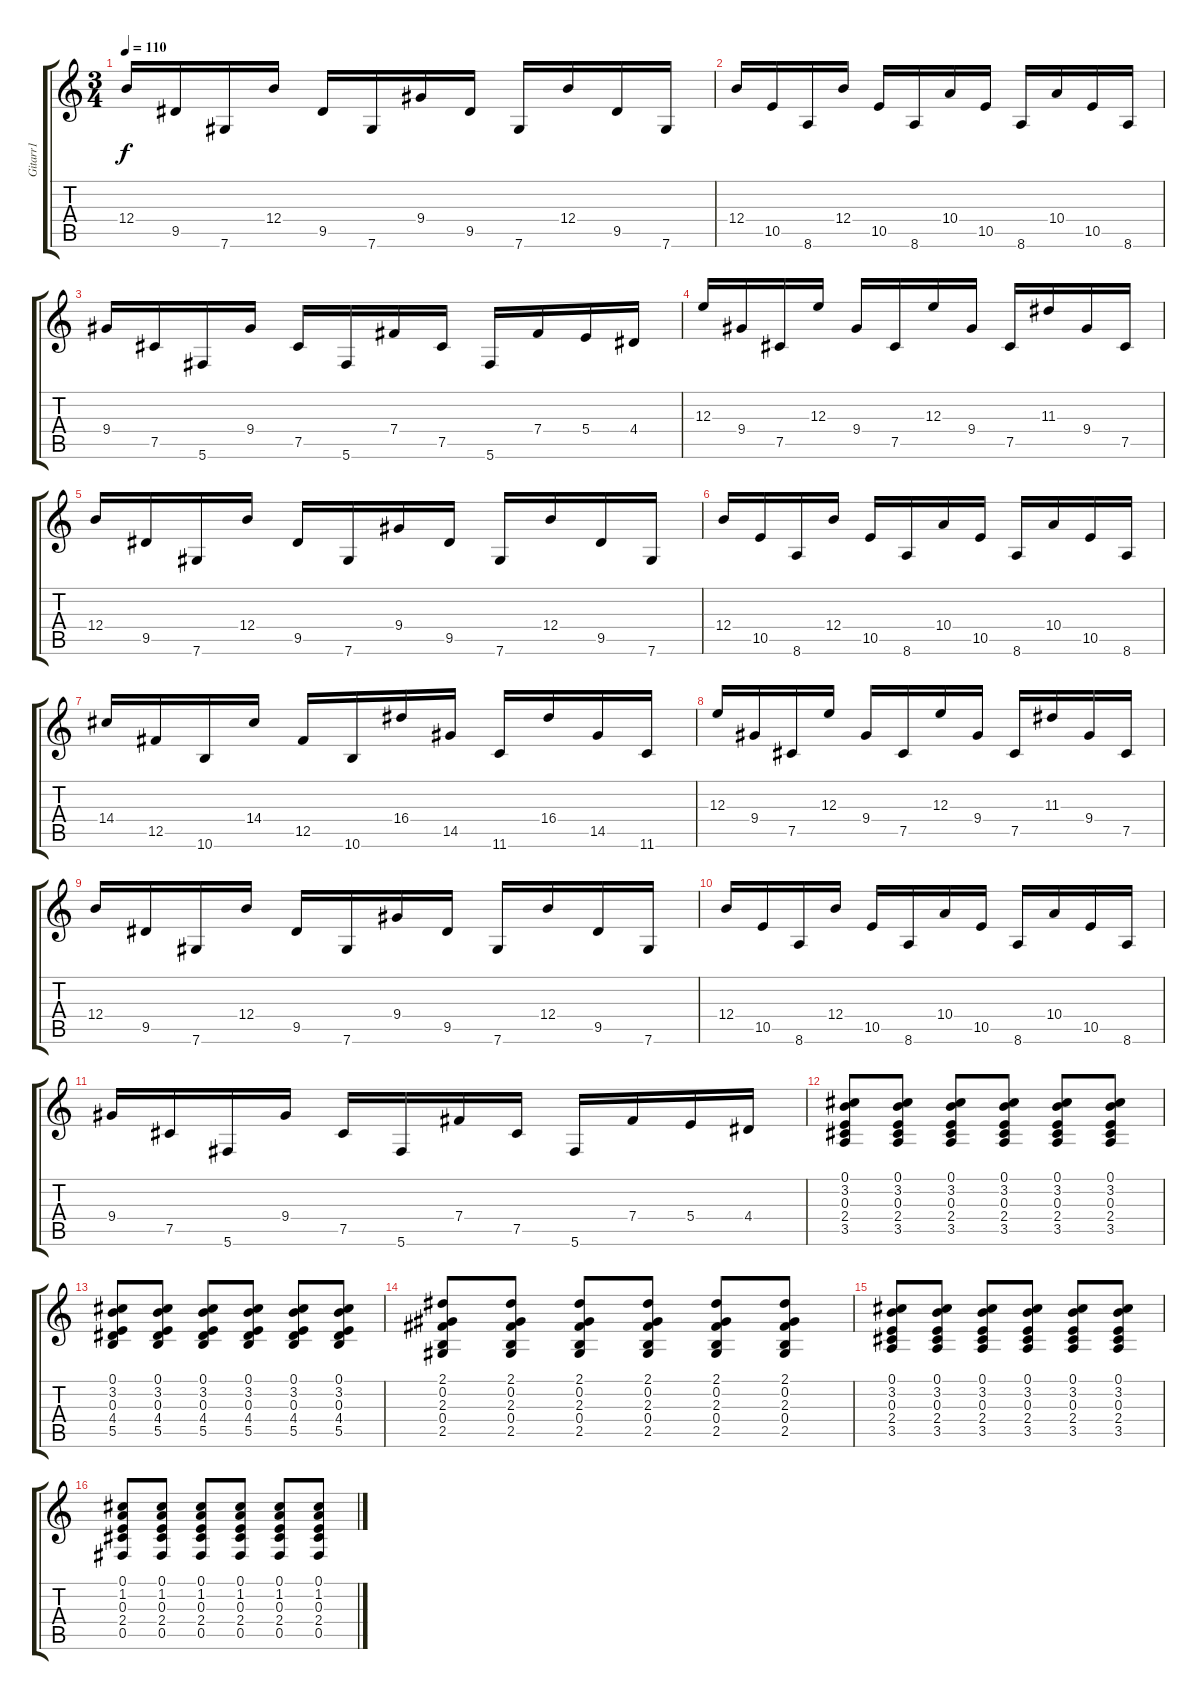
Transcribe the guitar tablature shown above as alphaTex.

\track ("Gitarr1" "Gitarr1") {instrument overdrivenguitar}
\staff {score tabs}
\tuning (Db4 Ab3 E3 B2 Gb2 Db2) {hide}
\ts (3 4)
\tempo 110
\clef g2
\ks c
12.4.16{dy f} 9.5.16 7.6.16 12.4.16 9.5.16 7.6.16 9.4.16 9.5.16 7.6.16 12.4.16 9.5.16 7.6.16 |
12.4.16 10.5.16 8.6.16 12.4.16 10.5.16 8.6.16 10.4.16 10.5.16 8.6.16 10.4.16 10.5.16 8.6.16 |
9.4.16 7.5.16 5.6.16 9.4.16 7.5.16 5.6.16 7.4.16 7.5.16 5.6.16 7.4.16 5.4.16 4.4.16 |
12.3.16 9.4.16 7.5.16 12.3.16 9.4.16 7.5.16 12.3.16 9.4.16 7.5.16 11.3.16 9.4.16 7.5.16 |
12.4.16 9.5.16 7.6.16 12.4.16 9.5.16 7.6.16 9.4.16 9.5.16 7.6.16 12.4.16 9.5.16 7.6.16 |
12.4.16 10.5.16 8.6.16 12.4.16 10.5.16 8.6.16 10.4.16 10.5.16 8.6.16 10.4.16 10.5.16 8.6.16 |
14.4.16 12.5.16 10.6.16 14.4.16 12.5.16 10.6.16 16.4.16 14.5.16 11.6.16 16.4.16 14.5.16 11.6.16 |
12.3.16 9.4.16 7.5.16 12.3.16 9.4.16 7.5.16 12.3.16 9.4.16 7.5.16 11.3.16 9.4.16 7.5.16 |
12.4.16 9.5.16 7.6.16 12.4.16 9.5.16 7.6.16 9.4.16 9.5.16 7.6.16 12.4.16 9.5.16 7.6.16 |
12.4.16 10.5.16 8.6.16 12.4.16 10.5.16 8.6.16 10.4.16 10.5.16 8.6.16 10.4.16 10.5.16 8.6.16 |
9.4.16 7.5.16 5.6.16 9.4.16 7.5.16 5.6.16 7.4.16 7.5.16 5.6.16 7.4.16 5.4.16 4.4.16 |
(0.1 3.2 0.3 2.4 3.5).8 (0.1 3.2 0.3 2.4 3.5).8 (0.1 3.2 0.3 2.4 3.5).8 (0.1 3.2 0.3 2.4 3.5).8 (0.1 3.2 0.3 2.4 3.5).8 (0.1 3.2 0.3 2.4 3.5).8 |
(0.1 3.2 0.3 4.4 5.5).8 (0.1 3.2 0.3 4.4 5.5).8 (0.1 3.2 0.3 4.4 5.5).8 (0.1 3.2 0.3 4.4 5.5).8 (0.1 3.2 0.3 4.4 5.5).8 (0.1 3.2 0.3 4.4 5.5).8 |
(2.1 0.2 2.3 0.4 2.5).8 (2.1 0.2 2.3 0.4 2.5).8 (2.1 0.2 2.3 0.4 2.5).8 (2.1 0.2 2.3 0.4 2.5).8 (2.1 0.2 2.3 0.4 2.5).8 (2.1 0.2 2.3 0.4 2.5).8 |
(0.1 3.2 0.3 2.4 3.5).8 (0.1 3.2 0.3 2.4 3.5).8 (0.1 3.2 0.3 2.4 3.5).8 (0.1 3.2 0.3 2.4 3.5).8 (0.1 3.2 0.3 2.4 3.5).8 (0.1 3.2 0.3 2.4 3.5).8 |
(0.1 1.2 0.3 2.4 0.5).8 (0.1 1.2 0.3 2.4 0.5).8 (0.1 1.2 0.3 2.4 0.5).8 (0.1 1.2 0.3 2.4 0.5).8 (0.1 1.2 0.3 2.4 0.5).8 (0.1 1.2 0.3 2.4 0.5).8
